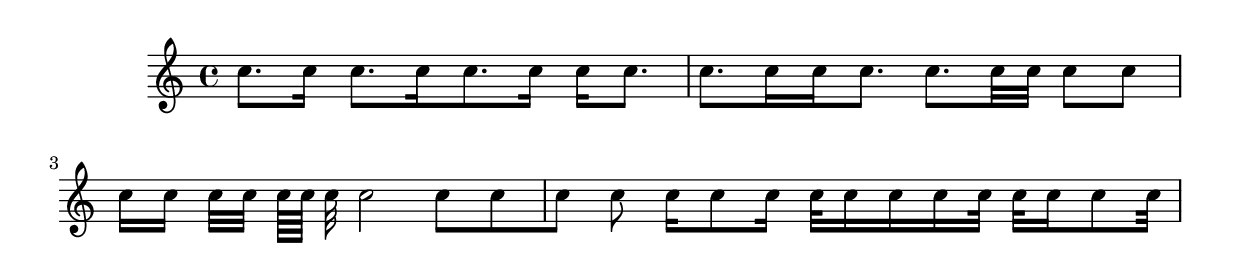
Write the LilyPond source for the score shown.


\version "2.7.32"

\header{
texidoc="
Beaming is generated automatically. Beams may cross bar lines. In that
case, line breaks are forbidden.  Yet clef and key signatures are
hidden just as with breakable bar lines.
"
}

\context Staff  \relative c''  {
  c8.[ c16]
  c8.[ c16 c8.  c16]
  c16[ c8.] |
  c8.[ c16  c16  c8.]
  c8.[ c32  c32]
  c8[ c8] |
  c16[ c16]
  c32[ c32]
  c64[ c64]	
  c32
  c2

  c8[ c c] c8 % over barline
  c16[ c8 c16]
  c32[ c16 c16 c16 c32]
  c32[ c16 c8 c32]		 % hmm ?
  
}

